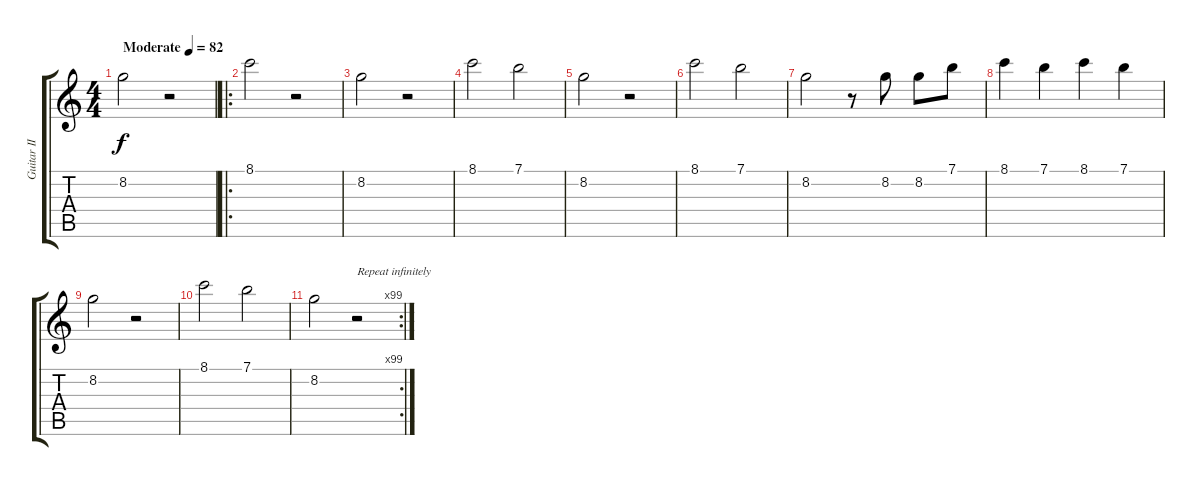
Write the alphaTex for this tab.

\track ("Guitar II" "Guitar II") {instrument acousticguitarsteel}
\staff {score tabs}
\tuning (E4 B3 G3 D3 A2 E2) {hide}
\ts (4 4)
\tempo (82 "Moderate")
\clef g2
\ks c
8.2.2{dy f instrument acousticguitarsteel} r.2 |
\ro
8.1.2 r.2 |
8.2.2 r.2 |
8.1.2 7.1.2 |
8.2.2 r.2 |
8.1.2 7.1.2 |
8.2.2 r.8 8.2.8 8.2.8 7.1.8 |
8.1.4 7.1.4 8.1.4 7.1.4 |
8.2.2 r.2 |
8.1.2 7.1.2 |
\rc 99
8.2.2 r.2{txt "Repeat infinitely"}
